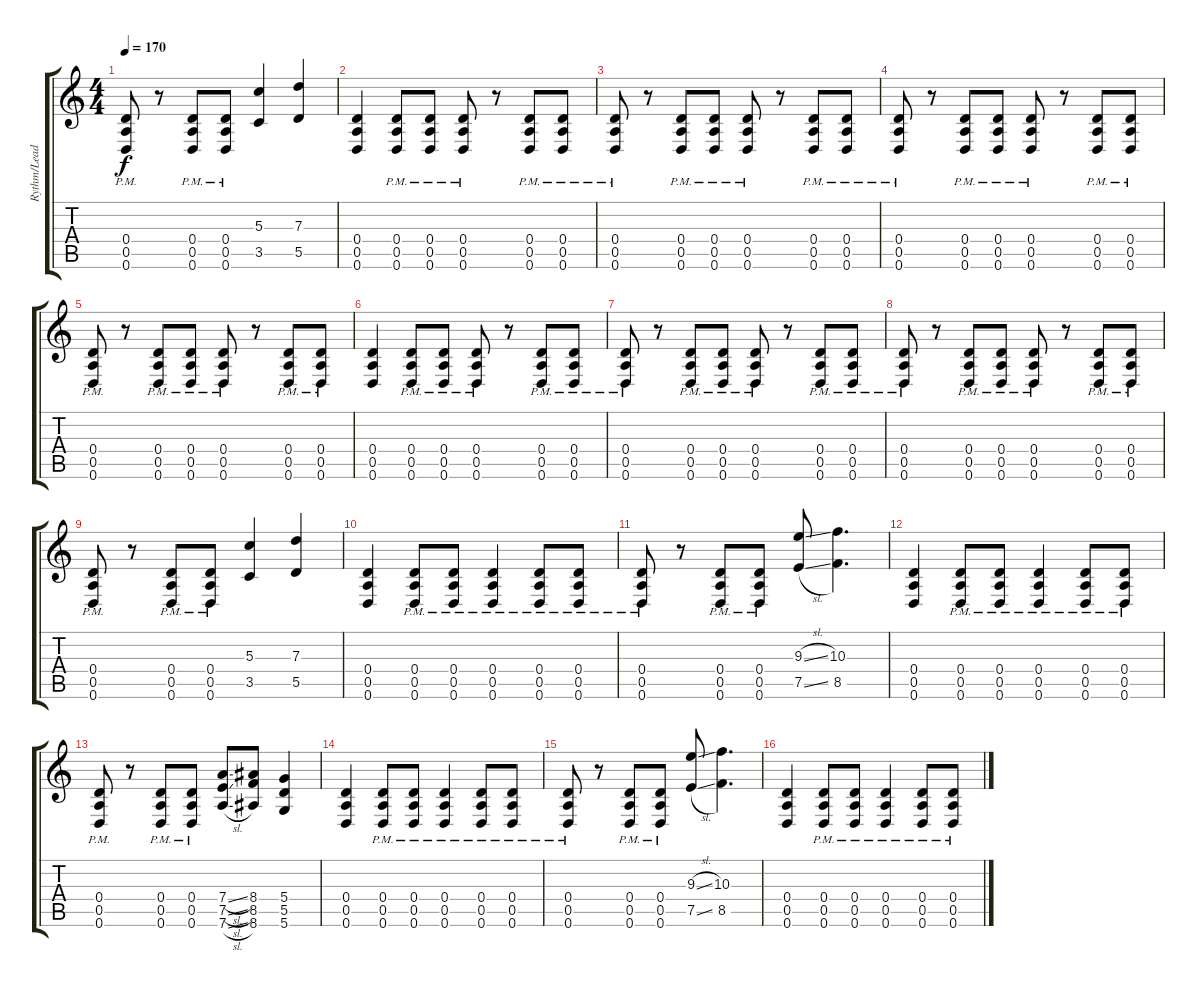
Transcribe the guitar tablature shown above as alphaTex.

\track ("Rythm/Lead" "Rythm/Lead") {instrument distortionguitar}
\staff {score tabs}
\tuning (E4 B3 G3 D3 A2 D2) {hide}
\ts (4 4)
\tempo 170
\clef g2
\ks c
(0.4{pm} 0.5{pm} 0.6{pm}).8{dy f} r.8 (0.4{pm} 0.5{pm} 0.6{pm}).8 (0.4{pm} 0.5{pm} 0.6{pm}).8 (5.3 3.5).4 (7.3 5.5).4 |
(0.4 0.5 0.6).4 (0.4{pm} 0.5{pm} 0.6{pm}).8 (0.4{pm} 0.5{pm} 0.6{pm}).8 (0.4{pm} 0.5{pm} 0.6{pm}).8 r.8 (0.4{pm} 0.5{pm} 0.6{pm}).8 (0.4{pm} 0.5{pm} 0.6{pm}).8 |
(0.4{pm} 0.5{pm} 0.6{pm}).8 r.8 (0.4{pm} 0.5{pm} 0.6{pm}).8 (0.4{pm} 0.5{pm} 0.6{pm}).8 (0.4{pm} 0.5{pm} 0.6{pm}).8 r.8 (0.4{pm} 0.5{pm} 0.6{pm}).8 (0.4{pm} 0.5{pm} 0.6{pm}).8 |
(0.4{pm} 0.5{pm} 0.6{pm}).8 r.8 (0.4{pm} 0.5{pm} 0.6{pm}).8 (0.4{pm} 0.5{pm} 0.6{pm}).8 (0.4{pm} 0.5{pm} 0.6{pm}).8 r.8 (0.4{pm} 0.5{pm} 0.6{pm}).8 (0.4{pm} 0.5{pm} 0.6{pm}).8 |
(0.4{pm} 0.5{pm} 0.6{pm}).8 r.8 (0.4{pm} 0.5{pm} 0.6{pm}).8 (0.4{pm} 0.5{pm} 0.6{pm}).8 (0.4{pm} 0.5{pm} 0.6{pm}).8 r.8 (0.4{pm} 0.5{pm} 0.6{pm}).8 (0.4{pm} 0.5{pm} 0.6{pm}).8 |
(0.4 0.5 0.6).4 (0.4{pm} 0.5{pm} 0.6{pm}).8 (0.4{pm} 0.5{pm} 0.6{pm}).8 (0.4{pm} 0.5{pm} 0.6{pm}).8 r.8 (0.4{pm} 0.5{pm} 0.6{pm}).8 (0.4{pm} 0.5{pm} 0.6{pm}).8 |
(0.4{pm} 0.5{pm} 0.6{pm}).8 r.8 (0.4{pm} 0.5{pm} 0.6{pm}).8 (0.4{pm} 0.5{pm} 0.6{pm}).8 (0.4{pm} 0.5{pm} 0.6{pm}).8 r.8 (0.4{pm} 0.5{pm} 0.6{pm}).8 (0.4{pm} 0.5{pm} 0.6{pm}).8 |
(0.4{pm} 0.5{pm} 0.6{pm}).8 r.8 (0.4{pm} 0.5{pm} 0.6{pm}).8 (0.4{pm} 0.5{pm} 0.6{pm}).8 (0.4{pm} 0.5{pm} 0.6{pm}).8 r.8 (0.4{pm} 0.5{pm} 0.6{pm}).8 (0.4{pm} 0.5{pm} 0.6{pm}).8 |
(0.4{pm} 0.5{pm} 0.6{pm}).8 r.8 (0.4{pm} 0.5{pm} 0.6{pm}).8 (0.4{pm} 0.5{pm} 0.6{pm}).8 (5.3 3.5).4 (7.3 5.5).4 |
(0.4 0.5 0.6).4 (0.4{pm} 0.5{pm} 0.6{pm}).8 (0.4{pm} 0.5{pm} 0.6{pm}).8 (0.4{pm} 0.5{pm} 0.6{pm}).4 (0.4{pm} 0.5{pm} 0.6{pm}).8 (0.4{pm} 0.5{pm} 0.6{pm}).8 |
(0.4{pm} 0.5{pm} 0.6{pm}).8 r.8 (0.4{pm} 0.5{pm} 0.6{pm}).8 (0.4{pm} 0.5{pm} 0.6{pm}).8 (9.3{sl} 7.5{sl}).8 (10.3 8.5).4{d} |
(0.4 0.5 0.6).4 (0.4{pm} 0.5{pm} 0.6{pm}).8 (0.4{pm} 0.5{pm} 0.6{pm}).8 (0.4{pm} 0.5{pm} 0.6{pm}).4 (0.4{pm} 0.5{pm} 0.6{pm}).8 (0.4{pm} 0.5{pm} 0.6{pm}).8 |
(0.4{pm} 0.5{pm} 0.6{pm}).8 r.8 (0.4{pm} 0.5{pm} 0.6{pm}).8 (0.4{pm} 0.5{pm} 0.6{pm}).8 (7.4{sl} 7.5{sl} 7.6{sl}).8 (8.4 8.5 8.6).8 (5.4 5.5 5.6).4 |
(0.4 0.5 0.6).4 (0.4{pm} 0.5{pm} 0.6{pm}).8 (0.4{pm} 0.5{pm} 0.6{pm}).8 (0.4{pm} 0.5{pm} 0.6{pm}).4 (0.4{pm} 0.5{pm} 0.6{pm}).8 (0.4{pm} 0.5{pm} 0.6{pm}).8 |
(0.4{pm} 0.5{pm} 0.6{pm}).8 r.8 (0.4{pm} 0.5{pm} 0.6{pm}).8 (0.4{pm} 0.5{pm} 0.6{pm}).8 (9.3{sl} 7.5{sl}).8 (10.3 8.5).4{d} |
(0.4 0.5 0.6).4 (0.4{pm} 0.5{pm} 0.6{pm}).8 (0.4{pm} 0.5{pm} 0.6{pm}).8 (0.4{pm} 0.5{pm} 0.6{pm}).4 (0.4{pm} 0.5{pm} 0.6{pm}).8 (0.4{pm} 0.5{pm} 0.6{pm}).8
